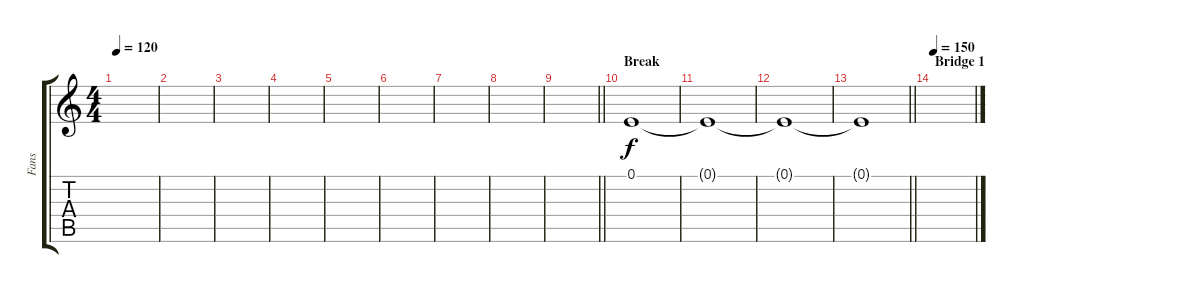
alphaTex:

\track ("Fans" "Fans") {instrument applause}
\staff {score tabs}
\tuning (E4 B3 G3 D3 A2 E2) {hide}
\ts (4 4)
\tempo 120
\clef g2
\ks c
|
|
|
|
|
|
|
|
\barLineRight lightlight
|
\section ("" "Break")
0.1.1 |
0.1{t}.1 |
0.1{t}.1 |
\barLineRight lightlight
0.1{t}.1{volume 0} |
\section ("" "Bridge 1")
\tempo 150
